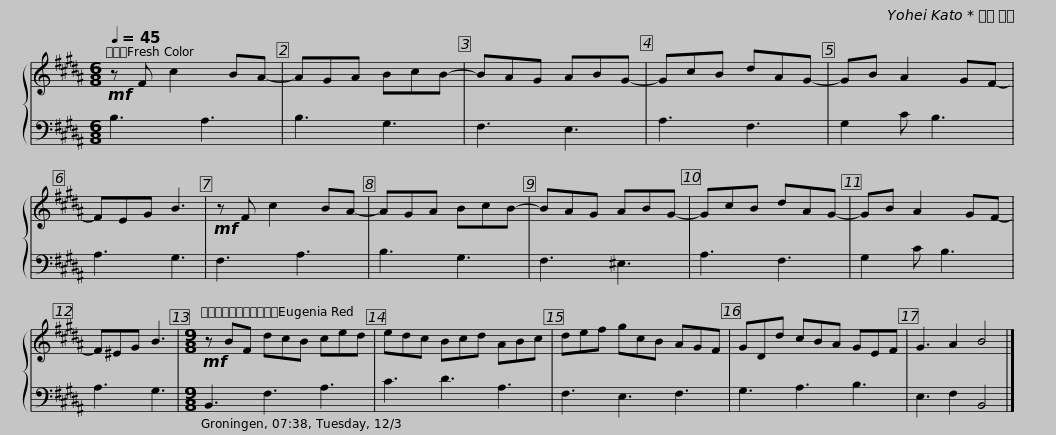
X:1
%%score { 1 | 2 }
L:1/8
Q:1/4=45
M:6/8
I:linebreak $
K:B
V:1 treble
V:2 bass
V:1
!mf! z F c2 BA- | AGA BcB- | BAG ABG- | GcB dAG- | GB A2 GF- | %5
 FEG B3 |$!mf! z F c2 BA- | AGA BcB- | BAG ABG- | GcB dAG- | %10
 GB A2 GF- | F^EG B3 |$[M:9/8]!mf! z BF dcB ced | edc Bcd ABc | def gcB AGF | %15
 GDd cBA GEF | G3 A2 B4 |] %17
V:2
 B,3 A,3 | B,3 G,3 | F,3 E,3 | A,3 F,3 | G,2 C B,3 | %5
 A,3 G,3 |$ F,3 A,3 | B,3 G,3 | F,3 ^E,3 | A,3 F,3 | %10
 G,2 C B,3 | A,3 G,3 |$[M:9/8] B,,3 F,3 A,3 | C3 D3 A,3 | F,3 E,3 F,3 | %15
 G,3 A,3 B,3 | E,3 F,2 B,,4 |] %17
